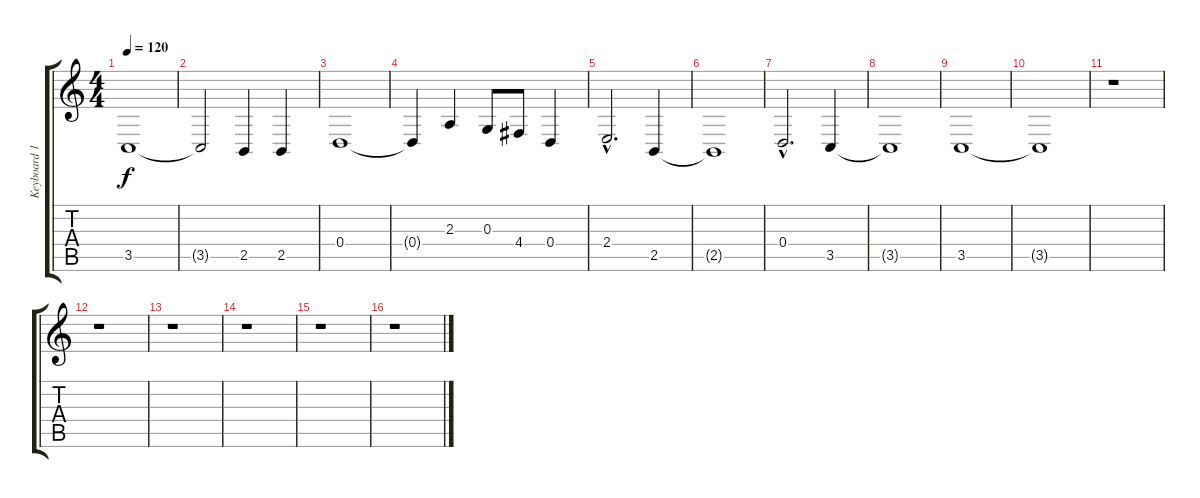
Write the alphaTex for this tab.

\track ("Keyboard 1" "Keyboard 1") {instrument brasssection}
\staff {score tabs}
\tuning (E4 B3 G3 D3 A2 E2) {hide}
\ts (4 4)
\tempo 120
\clef g2
\ks c
3.5.1{dy f} |
3.5{t}.2 2.5.4 2.5.4 |
0.4.1 |
0.4{t}.4 2.3.4 0.3.8 4.4.8 0.4.4 |
2.4{hac}.2{d} 2.5.4 |
2.5{t}.1 |
0.4{hac}.2{d} 3.5.4 |
3.5{t}.1 |
3.5.1 |
3.5{t}.1 |
r.1 |
r.1 |
r.1 |
r.1 |
r.1 |
r.1
